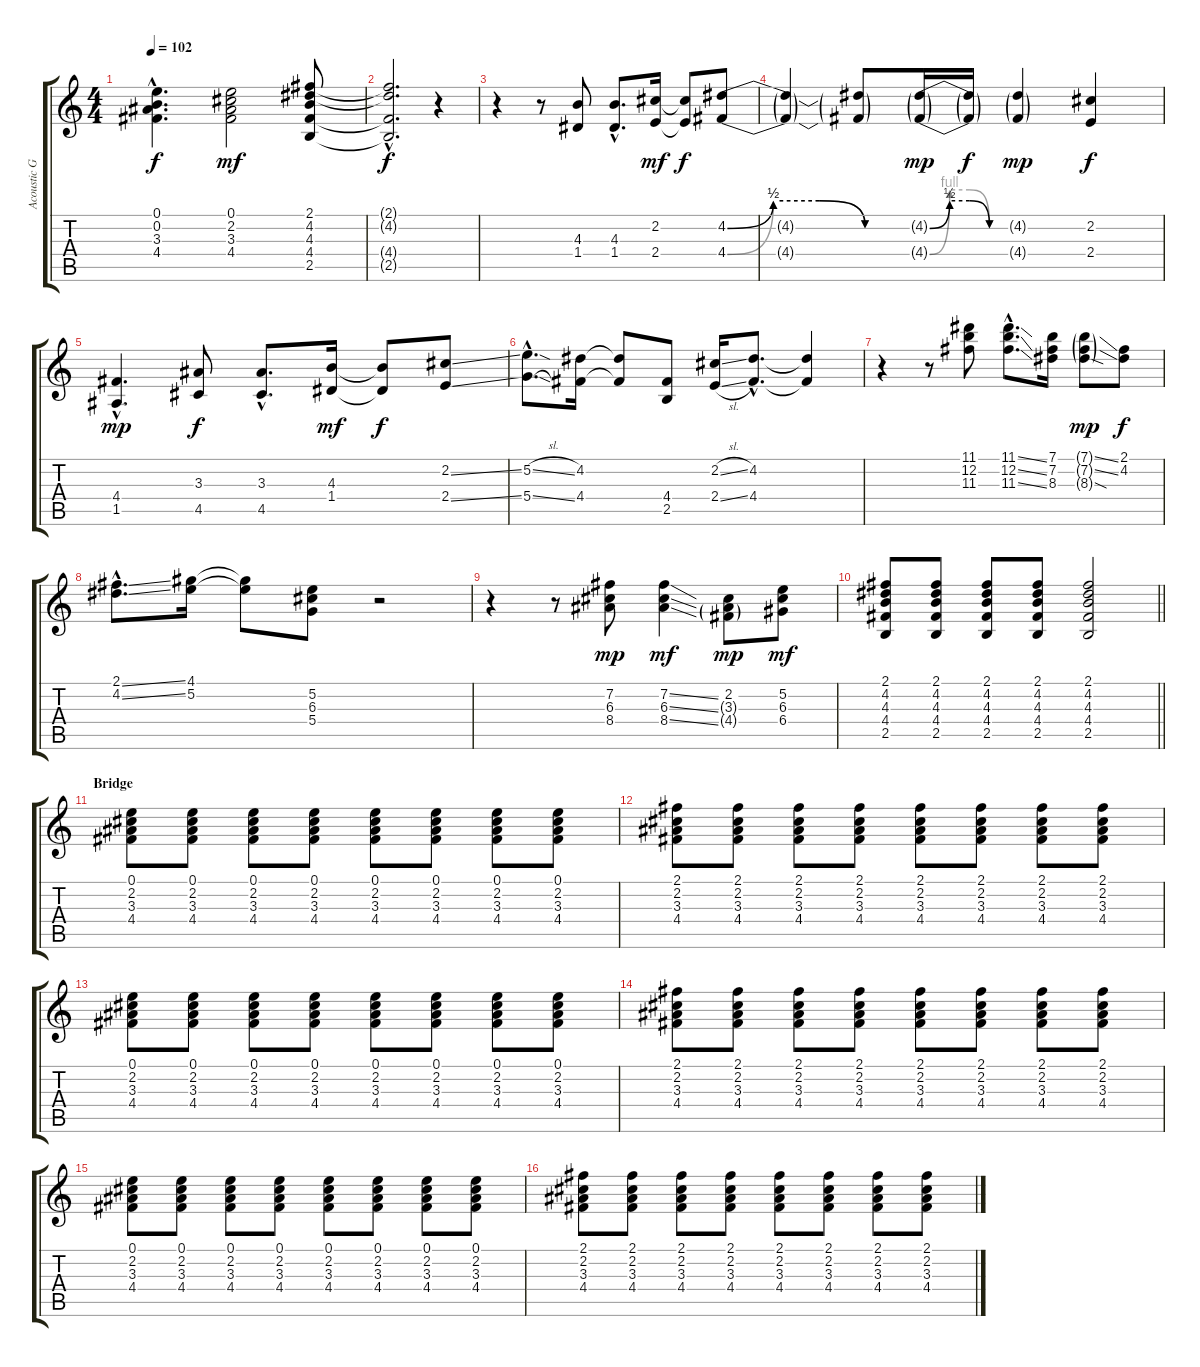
\track ("Acoustic Guitar IV" "Acoustic G") {instrument acousticguitarsteel}
\staff {score tabs}
\tuning (E4 B3 G3 D3 A2 E2) {hide}
\ts (4 4)
\tempo 102
\clef g2
\ks c
(0.1{hac t} 0.2{hac t} 3.3{hac t} 4.4{hac t}).4{d dy f} (0.1 2.2 3.3 4.4).2{dy mf} (2.1 4.2 4.3 4.4 2.5).8 |
(2.1{hac t} 4.2{hac t} 4.4{hac t} 2.5{hac t}).2{d dy f} r.4 |
r.4{volume 16} r.8 (4.3 1.4).8 (4.3{hac} 1.4{hac}).8{d} (2.2 2.4).16{dy mf} (2.2{t} 2.4{t}).8{dy f} (4.2{be (custom 0 0 15 2 30 2 45 0 60 0)} 4.4{be (custom 0 0 15 2 30 2 45 0 60 0)}).8 |
(4.2{t} 4.4{t}).4 (4.2{t} 4.4{t}).8 (4.2{be (custom 0 0 15 2 30 2 45 0 60 0) g} 4.4{be (custom 0 0 15 4 30 4 45 0 60 0) g}).16{dy mp} (4.2{t} 4.4{t}).16{dy f} (4.2{g} 4.4{g}).4{dy mp} (2.2 2.4).4{dy f} |
(4.4{hac} 1.5{hac}).4{d dy mp} (3.3 4.5).8{dy f} (3.3{hac} 4.5{hac}).8{d} (4.3 1.4).16{dy mf} (4.3{t} 1.4{t}).8{dy f} (2.2{ss} 2.4{ss}).8 |
(5.2{sl hac} 5.4{sl hac}).8{d} (4.2 4.4).16 (4.2{t} 4.4{t}).8 (4.4 2.5).8 (2.2{sl} 2.4{sl}).16 (4.2{hac} 4.4{hac}).8{d} (4.2{t} 4.4{t}).4 |
r.4 r.8 (11.1 12.2 11.3).8 (11.1{ss hac} 12.2{ss hac} 11.3{ss hac}).8{d} (7.1 7.2 8.3).16 (7.1{ss g} 7.2{ss g} 8.3{sod g}).8{dy mp} (2.1 4.2).8{dy f} |
(2.1{ss hac} 4.2{ss hac}).8{d} (4.1 5.2).16 (4.1{t} 5.2{t}).8 (5.2 6.3 5.4).8 r.2 |
r.4 r.8 (7.2 6.3 8.4).8{dy mp} (7.2{ss} 6.3{ss} 8.4{ss}).4{dy mf} (2.2 3.3{g} 4.4{g}).8{dy mp} (5.2 6.3 6.4).8{dy mf} |
\barLineRight lightlight
(2.1 4.2 4.3 4.4 2.5).8 (2.1 4.2 4.3 4.4 2.5).8 (2.1 4.2 4.3 4.4 2.5).8 (2.1 4.2 4.3 4.4 2.5).8 (2.1 4.2 4.3 4.4 2.5).2 |
\section ("" "Bridge")
(0.1 2.2 3.3 4.4).8 (0.1 2.2 3.3 4.4).8 (0.1 2.2 3.3 4.4).8 (0.1 2.2 3.3 4.4).8 (0.1 2.2 3.3 4.4).8 (0.1 2.2 3.3 4.4).8 (0.1 2.2 3.3 4.4).8 (0.1 2.2 3.3 4.4).8 |
(2.1 2.2 3.3 4.4).8 (2.1 2.2 3.3 4.4).8 (2.1 2.2 3.3 4.4).8 (2.1 2.2 3.3 4.4).8 (2.1 2.2 3.3 4.4).8 (2.1 2.2 3.3 4.4).8 (2.1 2.2 3.3 4.4).8 (2.1 2.2 3.3 4.4).8 |
(0.1 2.2 3.3 4.4).8 (0.1 2.2 3.3 4.4).8 (0.1 2.2 3.3 4.4).8 (0.1 2.2 3.3 4.4).8 (0.1 2.2 3.3 4.4).8 (0.1 2.2 3.3 4.4).8 (0.1 2.2 3.3 4.4).8 (0.1 2.2 3.3 4.4).8 |
(2.1 2.2 3.3 4.4).8 (2.1 2.2 3.3 4.4).8 (2.1 2.2 3.3 4.4).8 (2.1 2.2 3.3 4.4).8 (2.1 2.2 3.3 4.4).8 (2.1 2.2 3.3 4.4).8 (2.1 2.2 3.3 4.4).8 (2.1 2.2 3.3 4.4).8 |
(0.1 2.2 3.3 4.4).8 (0.1 2.2 3.3 4.4).8 (0.1 2.2 3.3 4.4).8 (0.1 2.2 3.3 4.4).8 (0.1 2.2 3.3 4.4).8 (0.1 2.2 3.3 4.4).8 (0.1 2.2 3.3 4.4).8 (0.1 2.2 3.3 4.4).8 |
(2.1 2.2 3.3 4.4).8 (2.1 2.2 3.3 4.4).8 (2.1 2.2 3.3 4.4).8 (2.1 2.2 3.3 4.4).8 (2.1 2.2 3.3 4.4).8 (2.1 2.2 3.3 4.4).8 (2.1 2.2 3.3 4.4).8 (2.1 2.2 3.3 4.4).8
